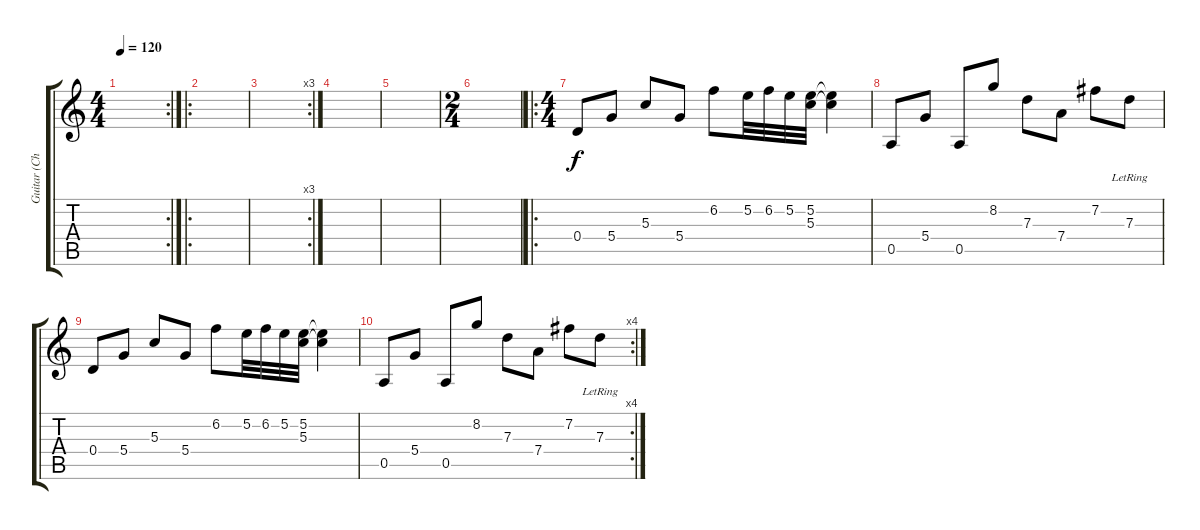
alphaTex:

\track ("Guitar (Chorus)" "Guitar (Ch") {instrument acousticguitarsteel}
\staff {score tabs}
\tuning (E4 B3 G3 D3 A2 D2) {hide}
\rc 2
\ts (4 4)
\tempo 120
\clef g2
\ks c
|
\ro
|
\rc 3
|
|
|
\ts (2 4)
|
\ro
\ts (4 4)
0.4.8 5.4.8 5.3.8 5.4.8 6.2.8 5.2.32 6.2.32 5.2.32 (5.2 5.3).32 (5.2{t} 5.3{t}).4 |
0.5.8 5.4.8 0.5.8 8.2.8 7.3.8 7.4.8 7.2.8 7.3{lr}.8 |
0.4.8 5.4.8 5.3.8 5.4.8 6.2.8 5.2.32 6.2.32 5.2.32 (5.2 5.3).32 (5.2{t} 5.3{t}).4 |
\rc 4
0.5.8 5.4.8 0.5.8 8.2.8 7.3.8 7.4.8 7.2.8 7.3{lr}.8
